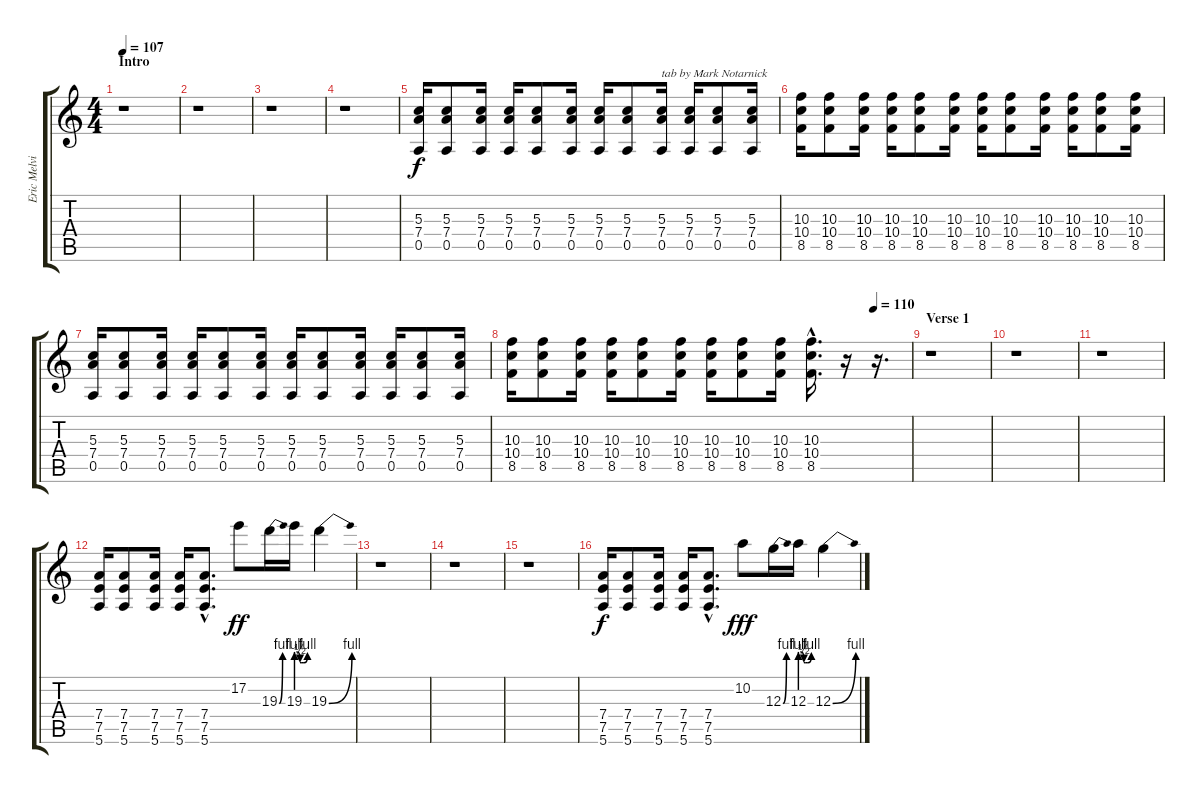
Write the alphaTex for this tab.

\track ("Eric Melvin" "Eric Melvi") {instrument overdrivenguitar}
\staff {score tabs}
\tuning (E4 B3 G3 D3 A2 E2) {hide}
\ts (4 4)
\section ("" "Intro")
\tempo 107
\clef g2
\ks c
r.1{dy f instrument overdrivenguitar} |
r.1 |
r.1 |
r.1 |
(5.3 7.4 0.5).16{volume 11} (5.3 7.4 0.5).8 (5.3 7.4 0.5).16 (5.3 7.4 0.5).16 (5.3 7.4 0.5).8 (5.3 7.4 0.5).16 (5.3 7.4 0.5).16 (5.3 7.4 0.5).8 (5.3 7.4 0.5).16{txt "tab by Mark Notarnick"} (5.3 7.4 0.5).16 (5.3 7.4 0.5).8 (5.3 7.4 0.5).16 |
(10.3 10.4 8.5).16 (10.3 10.4 8.5).8 (10.3 10.4 8.5).16 (10.3 10.4 8.5).16 (10.3 10.4 8.5).8 (10.3 10.4 8.5).16 (10.3 10.4 8.5).16 (10.3 10.4 8.5).8 (10.3 10.4 8.5).16 (10.3 10.4 8.5).16 (10.3 10.4 8.5).8 (10.3 10.4 8.5).16 |
(5.3 7.4 0.5).16 (5.3 7.4 0.5).8 (5.3 7.4 0.5).16 (5.3 7.4 0.5).16 (5.3 7.4 0.5).8 (5.3 7.4 0.5).16 (5.3 7.4 0.5).16 (5.3 7.4 0.5).8 (5.3 7.4 0.5).16 (5.3 7.4 0.5).16 (5.3 7.4 0.5).8 (5.3 7.4 0.5).16 |
\tempo (110 0.90625)
(10.3 10.4 8.5).16 (10.3 10.4 8.5).8 (10.3 10.4 8.5).16 (10.3 10.4 8.5).16 (10.3 10.4 8.5).8 (10.3 10.4 8.5).16 (10.3 10.4 8.5).16 (10.3 10.4 8.5).8 (10.3 10.4 8.5).16 (10.3{hac} 10.4{hac} 8.5{hac}).16{d} r.16 r.16{d} |
\section ("" "Verse 1")
r.1{volume 14} |
r.1 |
r.1 |
(7.4 7.5 5.6).16 (7.4 7.5 5.6).8 (7.4 7.5 5.6).16 (7.4 7.5 5.6).16 (7.4{hac} 7.5{hac} 5.6{hac}).8{d} 17.2.8{dy ff} 19.3{be (bend 0 0 60 4)}.16 19.3{be (custom 0 4 20 2 30 2 41 2 60 4)}.16 19.3{be (bend 0 0 60 4)}.4 |
r.1 |
r.1 |
r.1 |
(7.4 7.5 5.6).16{dy f} (7.4 7.5 5.6).8 (7.4 7.5 5.6).16 (7.4 7.5 5.6).16 (7.4{hac} 7.5{hac} 5.6{hac}).8{d} 10.2.8{dy fff} 12.3{be (bend 0 0 60 4)}.16 12.3{be (custom 0 4 20 2 30 2 41 2 60 4)}.16 12.3{be (bend 0 0 60 4)}.4
